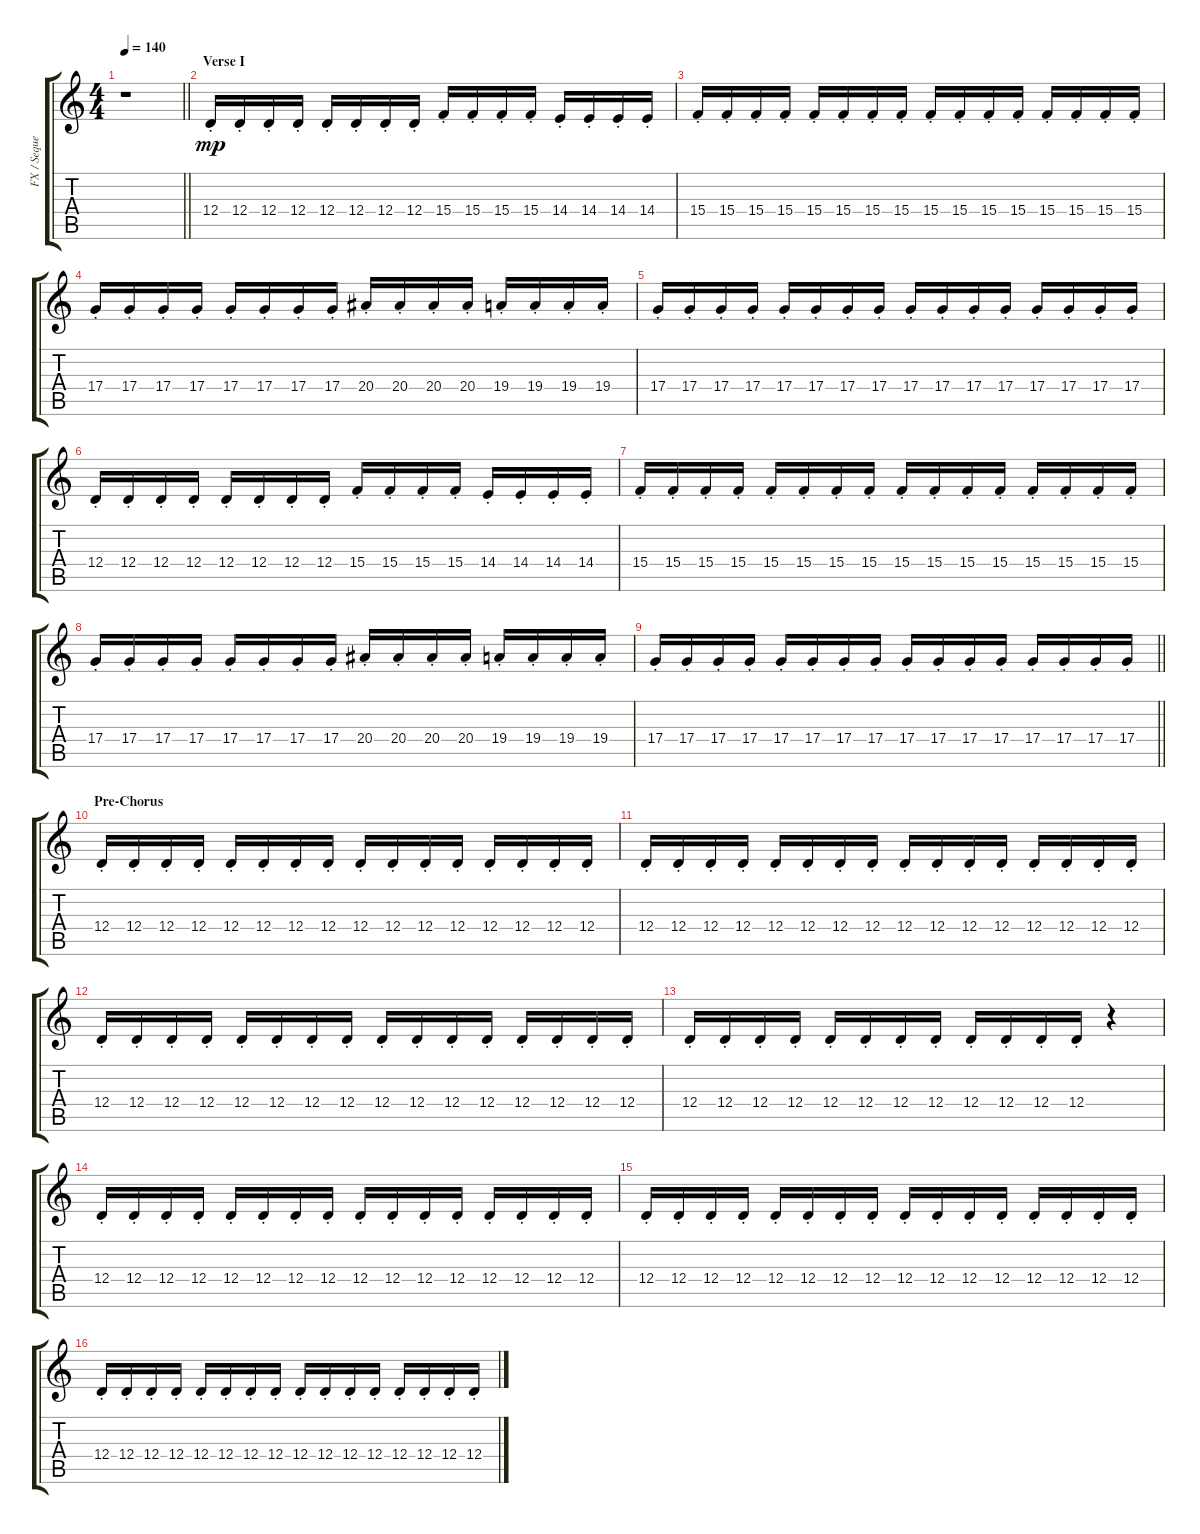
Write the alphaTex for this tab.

\track ("FX / Sequencer" "FX / Seque") {instrument synthbrass2}
\staff {score tabs}
\tuning (E4 B3 G3 D3 A2 D2) {hide}
\ts (4 4)
\tempo 140
\clef g2
\barLineRight lightlight
\ks c
r.1{dy f} |
\section ("" "Verse I")
12.4{st}.16{dy mp} 12.4{st}.16 12.4{st}.16 12.4{st}.16 12.4{st}.16 12.4{st}.16 12.4{st}.16 12.4{st}.16 15.4{st}.16 15.4{st}.16 15.4{st}.16 15.4{st}.16 14.4{st}.16 14.4{st}.16 14.4{st}.16 14.4{st}.16 |
15.4{st}.16 15.4{st}.16 15.4{st}.16 15.4{st}.16 15.4{st}.16 15.4{st}.16 15.4{st}.16 15.4{st}.16 15.4{st}.16 15.4{st}.16 15.4{st}.16 15.4{st}.16 15.4{st}.16 15.4{st}.16 15.4{st}.16 15.4{st}.16 |
17.4{st}.16 17.4{st}.16 17.4{st}.16 17.4{st}.16 17.4{st}.16 17.4{st}.16 17.4{st}.16 17.4{st}.16 20.4{st}.16 20.4{st}.16 20.4{st}.16 20.4{st}.16 19.4{st}.16 19.4{st}.16 19.4{st}.16 19.4{st}.16 |
17.4{st}.16 17.4{st}.16 17.4{st}.16 17.4{st}.16 17.4{st}.16 17.4{st}.16 17.4{st}.16 17.4{st}.16 17.4{st}.16 17.4{st}.16 17.4{st}.16 17.4{st}.16 17.4{st}.16 17.4{st}.16 17.4{st}.16 17.4{st}.16 |
12.4{st}.16 12.4{st}.16 12.4{st}.16 12.4{st}.16 12.4{st}.16 12.4{st}.16 12.4{st}.16 12.4{st}.16 15.4{st}.16 15.4{st}.16 15.4{st}.16 15.4{st}.16 14.4{st}.16 14.4{st}.16 14.4{st}.16 14.4{st}.16 |
15.4{st}.16 15.4{st}.16 15.4{st}.16 15.4{st}.16 15.4{st}.16 15.4{st}.16 15.4{st}.16 15.4{st}.16 15.4{st}.16 15.4{st}.16 15.4{st}.16 15.4{st}.16 15.4{st}.16 15.4{st}.16 15.4{st}.16 15.4{st}.16 |
17.4{st}.16 17.4{st}.16 17.4{st}.16 17.4{st}.16 17.4{st}.16 17.4{st}.16 17.4{st}.16 17.4{st}.16 20.4{st}.16 20.4{st}.16 20.4{st}.16 20.4{st}.16 19.4{st}.16 19.4{st}.16 19.4{st}.16 19.4{st}.16 |
\barLineRight lightlight
17.4{st}.16 17.4{st}.16 17.4{st}.16 17.4{st}.16 17.4{st}.16 17.4{st}.16 17.4{st}.16 17.4{st}.16 17.4{st}.16 17.4{st}.16 17.4{st}.16 17.4{st}.16 17.4{st}.16 17.4{st}.16 17.4{st}.16 17.4{st}.16 |
\section ("" "Pre-Chorus")
12.4{st}.16 12.4{st}.16 12.4{st}.16 12.4{st}.16 12.4{st}.16 12.4{st}.16 12.4{st}.16 12.4{st}.16 12.4{st}.16 12.4{st}.16 12.4{st}.16 12.4{st}.16 12.4{st}.16 12.4{st}.16 12.4{st}.16 12.4{st}.16 |
12.4{st}.16 12.4{st}.16 12.4{st}.16 12.4{st}.16 12.4{st}.16 12.4{st}.16 12.4{st}.16 12.4{st}.16 12.4{st}.16 12.4{st}.16 12.4{st}.16 12.4{st}.16 12.4{st}.16 12.4{st}.16 12.4{st}.16 12.4{st}.16 |
12.4{st}.16 12.4{st}.16 12.4{st}.16 12.4{st}.16 12.4{st}.16 12.4{st}.16 12.4{st}.16 12.4{st}.16 12.4{st}.16 12.4{st}.16 12.4{st}.16 12.4{st}.16 12.4{st}.16 12.4{st}.16 12.4{st}.16 12.4{st}.16 |
12.4{st}.16 12.4{st}.16 12.4{st}.16 12.4{st}.16 12.4{st}.16 12.4{st}.16 12.4{st}.16 12.4{st}.16 12.4{st}.16 12.4{st}.16 12.4{st}.16 12.4{st}.16 r.4 |
12.4{st}.16 12.4{st}.16 12.4{st}.16 12.4{st}.16 12.4{st}.16 12.4{st}.16 12.4{st}.16 12.4{st}.16 12.4{st}.16 12.4{st}.16 12.4{st}.16 12.4{st}.16 12.4{st}.16 12.4{st}.16 12.4{st}.16 12.4{st}.16 |
12.4{st}.16 12.4{st}.16 12.4{st}.16 12.4{st}.16 12.4{st}.16 12.4{st}.16 12.4{st}.16 12.4{st}.16 12.4{st}.16 12.4{st}.16 12.4{st}.16 12.4{st}.16 12.4{st}.16 12.4{st}.16 12.4{st}.16 12.4{st}.16 |
12.4{st}.16 12.4{st}.16 12.4{st}.16 12.4{st}.16 12.4{st}.16 12.4{st}.16 12.4{st}.16 12.4{st}.16 12.4{st}.16 12.4{st}.16 12.4{st}.16 12.4{st}.16 12.4{st}.16 12.4{st}.16 12.4{st}.16 12.4{st}.16
